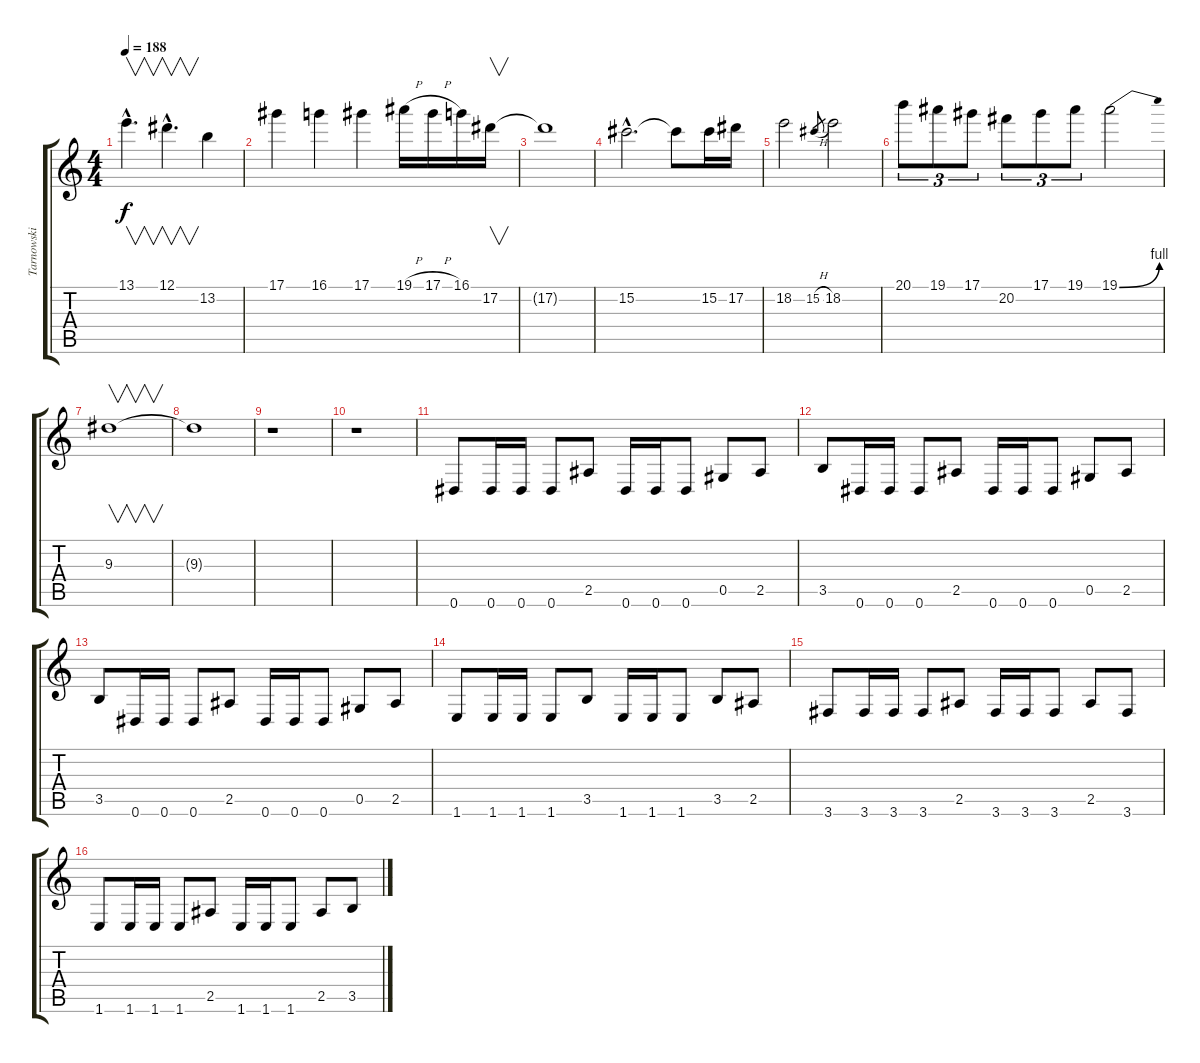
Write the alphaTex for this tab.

\track ("Tarnowski" "Tarnowski") {instrument distortionguitar}
\staff {score tabs}
\tuning (Eb4 Bb3 Gb3 Db3 Ab2 Eb2) {hide}
\ts (4 4)
\tempo 188
\clef g2
\ks c
13.1{hac}.4{v d dy f} 12.1{hac}.4{v d} 13.2.4 |
17.1.4 16.1.4 17.1.4 19.1{h}.16 17.1{h}.16 16.1.16 17.2.16{v} |
17.2{t}.1 |
15.2{hac}.2{d} 15.2{t}.8 15.2.16 17.2.16 |
18.2.2 15.2{h}.8{gr} 18.2.2 |
20.1.8{tu (3 2)} 19.1.8{tu (3 2)} 17.1.8{tu (3 2)} 20.2.8{tu (3 2)} 17.1.8{tu (3 2)} 19.1.8{tu (3 2)} 19.1{be (bend 0 0 60 4)}.2 |
9.3.1{v} |
9.3{t}.1 |
r.1 |
r.1 |
0.6.8 0.6.16 0.6.16 0.6.8 2.5.8 0.6.16 0.6.16 0.6.8 0.5.8 2.5.8 |
3.5.8 0.6.16 0.6.16 0.6.8 2.5.8 0.6.16 0.6.16 0.6.8 0.5.8 2.5.8 |
3.5.8 0.6.16 0.6.16 0.6.8 2.5.8 0.6.16 0.6.16 0.6.8 0.5.8 2.5.8 |
1.6.8 1.6.16 1.6.16 1.6.8 3.5.8 1.6.16 1.6.16 1.6.8 3.5.8 2.5.8 |
3.6.8 3.6.16 3.6.16 3.6.8 2.5.8 3.6.16 3.6.16 3.6.8 2.5.8 3.6.8 |
1.6.8 1.6.16 1.6.16 1.6.8 2.5.8 1.6.16 1.6.16 1.6.8 2.5.8 3.5.8
